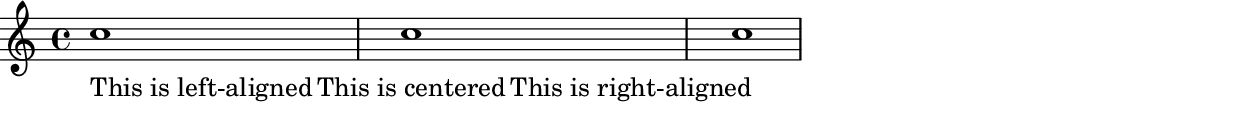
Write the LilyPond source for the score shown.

%% Generated by lilypond-book.py
%% Options: [exampleindent=10.16\mm,indent=0\mm,line-width=160\mm,quote,ragged-right]
\include "lilypond-book-preamble.ly"


% ****************************************************************
% Start cut-&-pastable-section
% ****************************************************************



\paper {
  indent = 0\mm
  line-width = 160\mm
  % offset the left padding, also add 1mm as lilypond creates cropped
  % images with a little space on the right
  line-width = #(- line-width (* mm  3.000000) (* mm 1))
  line-width = 160\mm - 2.0 * 10.16\mm
  % offset the left padding, also add 1mm as lilypond creates cropped
  % images with a little space on the right
  line-width = #(- line-width (* mm  3.000000) (* mm 1))
  ragged-right = ##t
}

\layout {
  
}





% ****************************************************************
% ly snippet:
% ****************************************************************
\sourcefilename "lyrics-alignment.ly"
\sourcefileline 0
%% DO NOT EDIT this file manually; it is automatically
%% generated from LSR http://lsr.dsi.unimi.it
%% Make any changes in LSR itself, or in Documentation/snippets/new/ ,
%% and then run scripts/auxiliar/makelsr.py
%%
%% This file is in the public domain.
\version "2.17.6"

\header {
%% Translation of GIT committish: 56145dfed8f19bb34459d5b40cab388776d2ec49
  texidoces = "
La alineación horizontal de la letra se puede ajustar sobreescribiendo
la propiedad @code{self-alignment-X} del objeto @code{LyricText}.
@code{#-1} es izquierda, @code{#0} es centrado y @code{#1} es derecha;
sin embargo, podemos usar también @code{#LEFT}, @code{#CENTER} y
@code{#RIGHT}.

"
  doctitlees = "Alineación de la letra"

%% Translation of GIT committish: 27b1197f3bae8512c14d946752cd3e40e7c76016

  texidocde = "
Die horizontale Ausrichtung von Gesangstext kann eingestellt werden, indem
man die @code{self-alignment-X}-Eigenschaft des @code{LyricText}-Objekts
verändert.  @code{#-1} bedeutet links, @code{#0} bedeutet mittig und @code{#1}
bedeutet rechts, man kann aber genauso gut auch @code{#LEFT}, @code{#CENTER}
und @code{#RIGHT} benutzen.

"
  doctitlede = "Ausrichtung von Gesangstext"


%% Translation of GIT committish: 64d521c30b929ac9be37823df577b8f02c8cf0ee
  texidocfr = "
L'alignement horizontal des paroles peut se gérer à l'aide de la
propriété @code{self-alignment-X} de l'objet @code{LyricText}.
Les valeurs @code{-1} ou @code{LEFT} produiront un alignement par la
gauche, les valeurs @code{0} ou @code{CENTER} un alignement centré, et
les valeurs @code{1} ou @code{RIGHT} un alignement par la droite.

"
  doctitlefr = "Alignement des syllabes"

  lsrtags = "really-simple, text, vocal-music"

  texidoc = "
Horizontal alignment for lyrics can be set by overriding the
@code{self-alignment-X} property of the @code{LyricText} object.
@code{#-1} is left, @code{#0} is center and @code{#1} is right;
however, you can use @code{#LEFT}, @code{#CENTER} and @code{#RIGHT} as
well.

"
  doctitle = "Lyrics alignment"
} % begin verbatim

\layout { ragged-right = ##f }
\relative c'' {
  c1
  c1
  c1
}
\addlyrics {
  \once \override LyricText.self-alignment-X = #LEFT
  "This is left-aligned"
  \once \override LyricText.self-alignment-X = #CENTER
  "This is centered"
  \once \override LyricText.self-alignment-X = #1
  "This is right-aligned"
}



% ****************************************************************
% end ly snippet
% ****************************************************************
